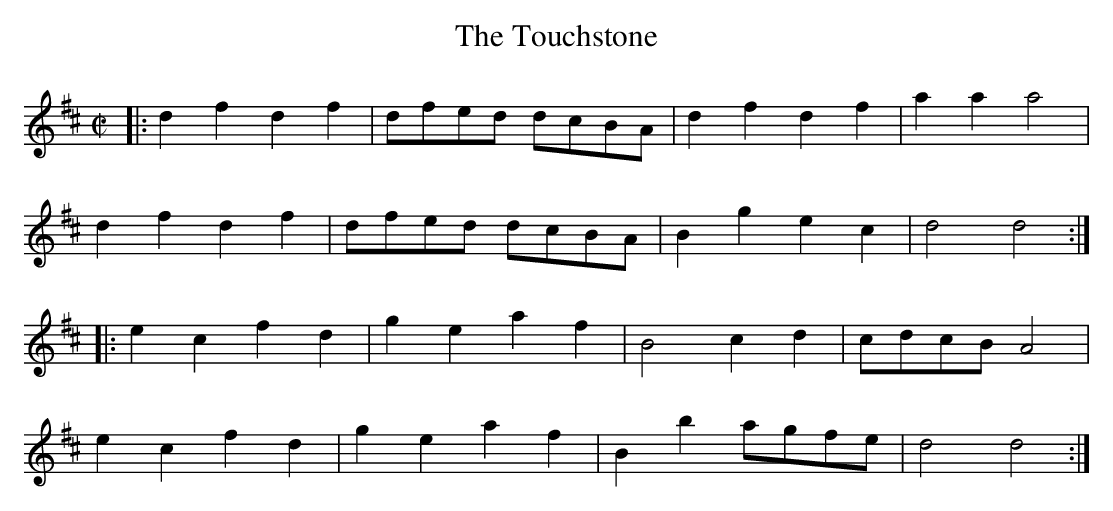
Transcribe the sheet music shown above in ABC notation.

X:1
T: The Touchstone
M: C|
L: 1/8
K: D
|:d2 f2 d2 f2 | dfed dcBA | d2 f2 d2 f2 | a2 a2 a4 |
d2 f2 d2 f2 | dfed dcBA | B2 g2 e2 c2 | d4 d4 :|
|:e2 c2 f2 d2 | g2 e2 a2 f2 | B4  c2 d2 | cdcB A4 |
e2 c2 f2 d2 | g2 e2 a2 f2 | B2 b2 agfe | d4 d4 :|
